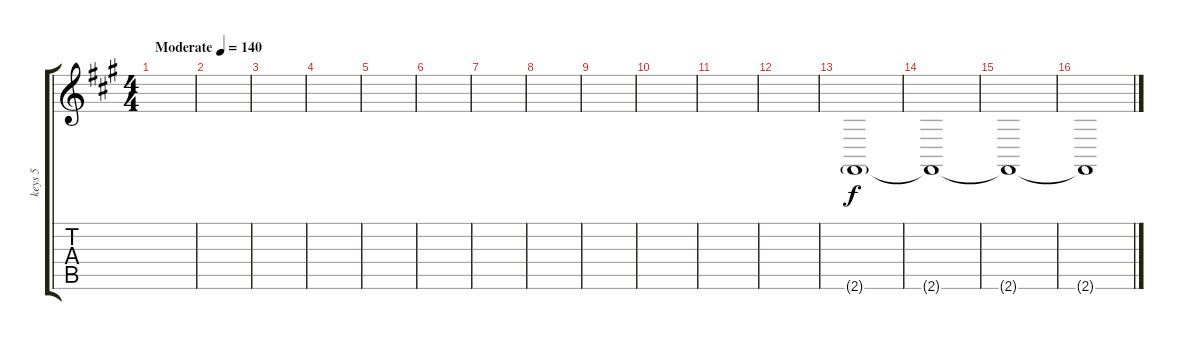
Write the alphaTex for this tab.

\track ("keys 5" "keys 5") {instrument lead2sawtooth}
\staff {score tabs}
\tuning (E4 B3 G3 D3 A2 E2) {hide}
\ts (4 4)
\tempo (140 "Moderate")
\clef g2
\ks f#minor
|
|
|
|
|
|
|
|
|
|
|
|
2.6{g}.1 |
2.6{t}.1{dy f} |
2.6{t}.1 |
2.6{t}.1
